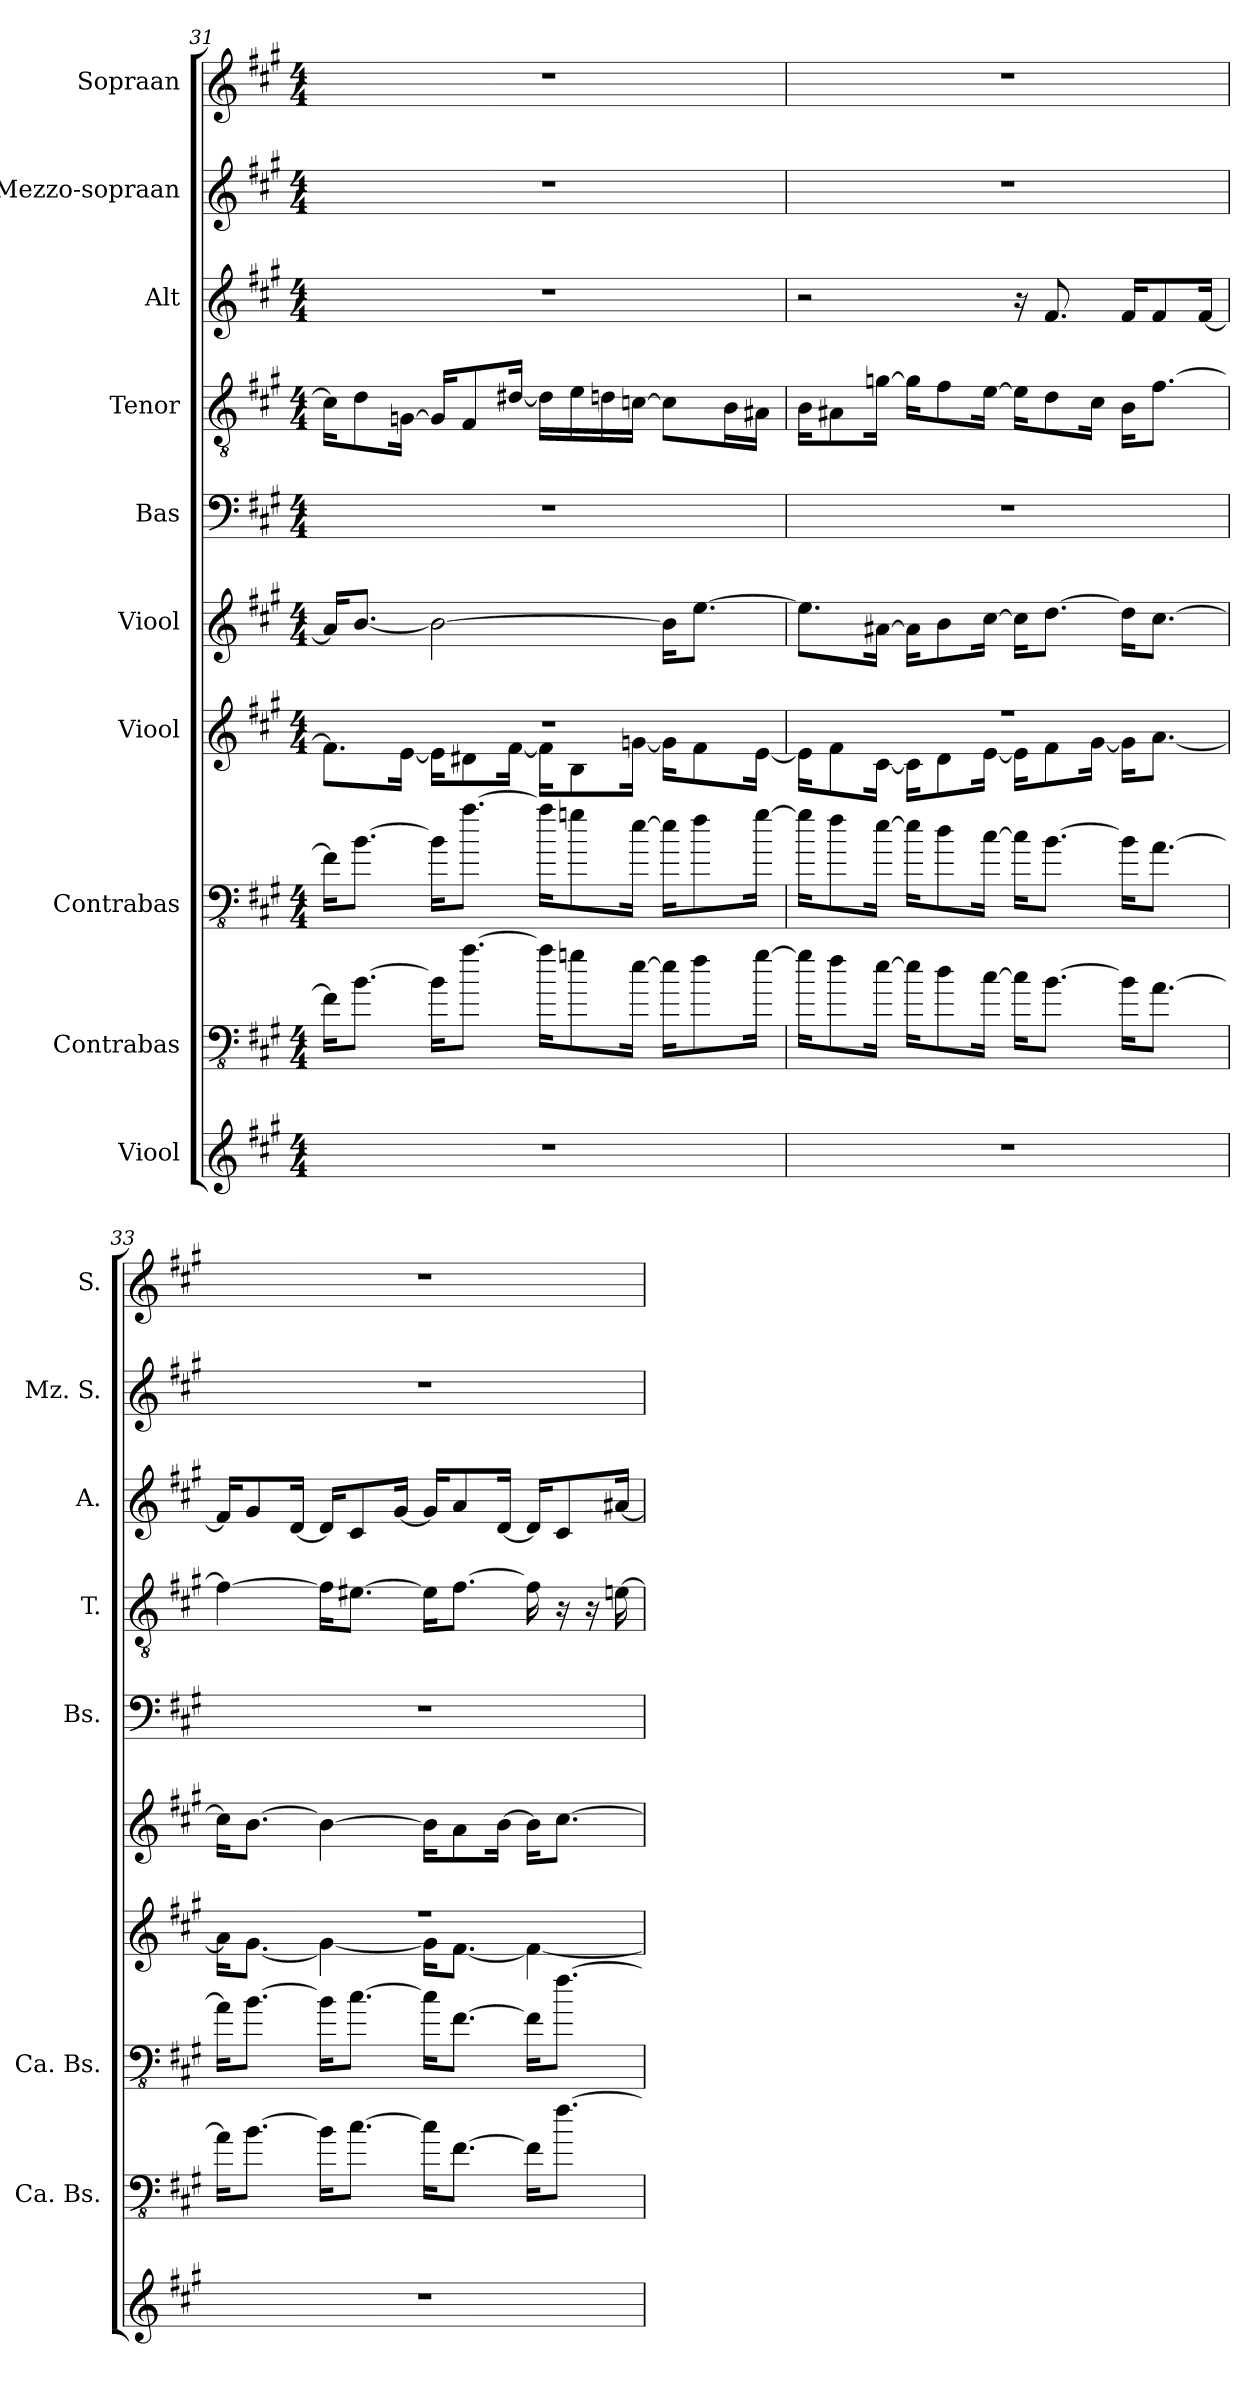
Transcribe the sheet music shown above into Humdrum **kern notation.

**kern	**kern	**kern	**kern	**kern	**kern	**kern	**kern	**kern	**kern
*part10	*part9	*part8	*part7	*part6	*part5	*part4	*part3	*part2	*part1
*staff10	*staff9	*staff8	*staff7	*staff6	*staff5	*staff4	*staff3	*staff2	*staff1
*I"Viool	*I"Contrabas	*I"Contrabas	*I"Viool	*I"Viool	*I"Bas	*I"Tenor	*I"Alt	*I"Mezzo-sopraan	*I"Sopraan
*	*I'Ca. Bs.	*I'Ca. Bs.	*	*	*I'Bs.	*I'T.	*I'A.	*I'Mz. S.	*I'S.
*clefG2	*clefFv4	*clefFv4	*clefG2	*clefG2	*clefF4	*clefGv2	*clefG2	*clefG2	*clefG2
*	*ITrd7c12	*ITrd7c12	*	*	*	*	*	*	*
*k[f#c#g#]	*k[f#c#g#]	*k[f#c#g#]	*k[f#c#g#]	*k[f#c#g#]	*k[f#c#g#]	*k[f#c#g#]	*k[f#c#g#]	*k[f#c#g#]	*k[f#c#g#]
*M4/4	*M4/4	*M4/4	*M4/4	*M4/4	*M4/4	*M4/4	*M4/4	*M4/4	*M4/4
=31	=31	=31	=31	=31	=31	=31	=31	=31	=31
*	*	*	*^	*	*	*	*	*	*
1r	16FF#\KL]	16FF#\KL]	1r	8.f#\L]	16a#/KL]	1r	16c#\KL]	1r	1r	1r
.	[8.BB\J	[8.BB\J	.	.	[8.b/J	.	8d\	.	.	.
.	.	.	.	[16e\Jk	.	.	[16Gn\Jk	.	.	.
.	16BB\KL]	16BB\KL]	.	16e\KL]	2b\_	.	16G/KL]	.	.	.
.	[8.A\J	[8.A\J	.	8d#X\	.	.	8F#/	.	.	.
.	.	.	.	[16f#\Jk	.	.	[16d#X/Jk	.	.	.
.	16A\KL]	16A\KL]	.	16f#\KL]	.	.	16d#\LL]	.	.	.
.	8Gn\	8Gn\	.	8B\	.	.	16e\	.	.	.
.	.	.	.	.	.	.	16dn\	.	.	.
.	[16E\Jk	[16E\Jk	.	[16gn\Jk	.	.	[16cn\JJ	.	.	.
.	16E\KL]	16E\KL]	.	16g\KL]	16b\KL]	.	8c\L]	.	.	.
.	8F#\	8F#\	.	8f#\	[8.ee\J	.	.	.	.	.
.	.	.	.	.	.	.	16B\L	.	.	.
.	[16G\Jk	[16G\Jk	.	[16e\Jk	.	.	16A#X\JJ	.	.	.
!!LO:PB:g=z
=32	=32	=32	=32	=32	=32	=32	=32	=32	=32	=32
1r	16G\KL]	16G\KL]	1r	16e\KL]	8.ee\L]	1r	16B\KL	2r	1r	1r
.	8F#\	8F#\	.	8f#\	.	.	8A#X\	.	.	.
.	[16E\Jk	[16E\Jk	.	[16c#\Jk	[16a#X\Jk	.	[16gn\Jk	.	.	.
.	16E\KL]	16E\KL]	.	16c#\KL]	16a#\KL]	.	16g\KL]	.	.	.
.	8D\	8D\	.	8d\	8b\	.	8f#\	.	.	.
.	[16C#\Jk	[16C#\Jk	.	[16e\Jk	[16cc#\Jk	.	[16e\Jk	.	.	.
.	16C#\KL]	16C#\KL]	.	16e\KL]	16cc#\KL]	.	16e\KL]	16r	.	.
.	[8.BB\J	[8.BB\J	.	8f#\	[8.dd\J	.	8d\	8.f#/	.	.
.	.	.	.	[16g#\Jk	.	.	16c#\Jk	.	.	.
.	16BB\KL]	16BB\KL]	.	16g#\KL]	16dd\KL]	.	16B\KL	16f#/KL	.	.
.	[8.AA\J	[8.AA\J	.	[8.a\J	[8.cc#\J	.	[8.f#\J	8f#/	.	.
.	.	.	.	.	.	.	.	[16f#/Jk	.	.
=33	=33	=33	=33	=33	=33	=33	=33	=33	=33	=33
1r	16AA\KL]	16AA\KL]	1r	16a\KL]	16cc#\KL]	1r	4f#\_	16f#/KL]	1r	1r
.	[8.BB\J	[8.BB\J	.	[8.g#\J	[8.b\J	.	.	8g#/	.	.
.	.	.	.	.	.	.	.	[16d/Jk	.	.
.	16BB\KL]	16BB\KL]	.	4g#\_	4b\_	.	16f#\KL]	16d/KL]	.	.
.	[8.C#\J	[8.C#\J	.	.	.	.	[8.e#X\J	8c#/	.	.
.	.	.	.	.	.	.	.	[16g#/Jk	.	.
.	16C#\KL]	16C#\KL]	.	16g#\KL]	16b\KL]	.	16e#\KL]	16g#/KL]	.	.
.	[8.FF#\J	[8.FF#\J	.	[8.f#\J	8a\	.	[8.f#\J	8a/	.	.
.	.	.	.	.	[16b\Jk	.	.	[16d/Jk	.	.
.	16FF#\KL]	16FF#\KL]	.	4f#\_	16b\KL]	.	16f#\]	16d/KL]	.	.
.	[8.F#\J	[8.F#\J	.	.	[8.cc#\J	.	16r	8c#/	.	.
.	.	.	.	.	.	.	16r	.	.	.
.	.	.	.	.	.	.	[16en\	[16a#X/Jk	.	.
*	*	*	*v	*v	*	*	*	*	*	*
=	=	=	=	=	=	=	=	=	=
*-	*-	*-	*-	*-	*-	*-	*-	*-	*-
